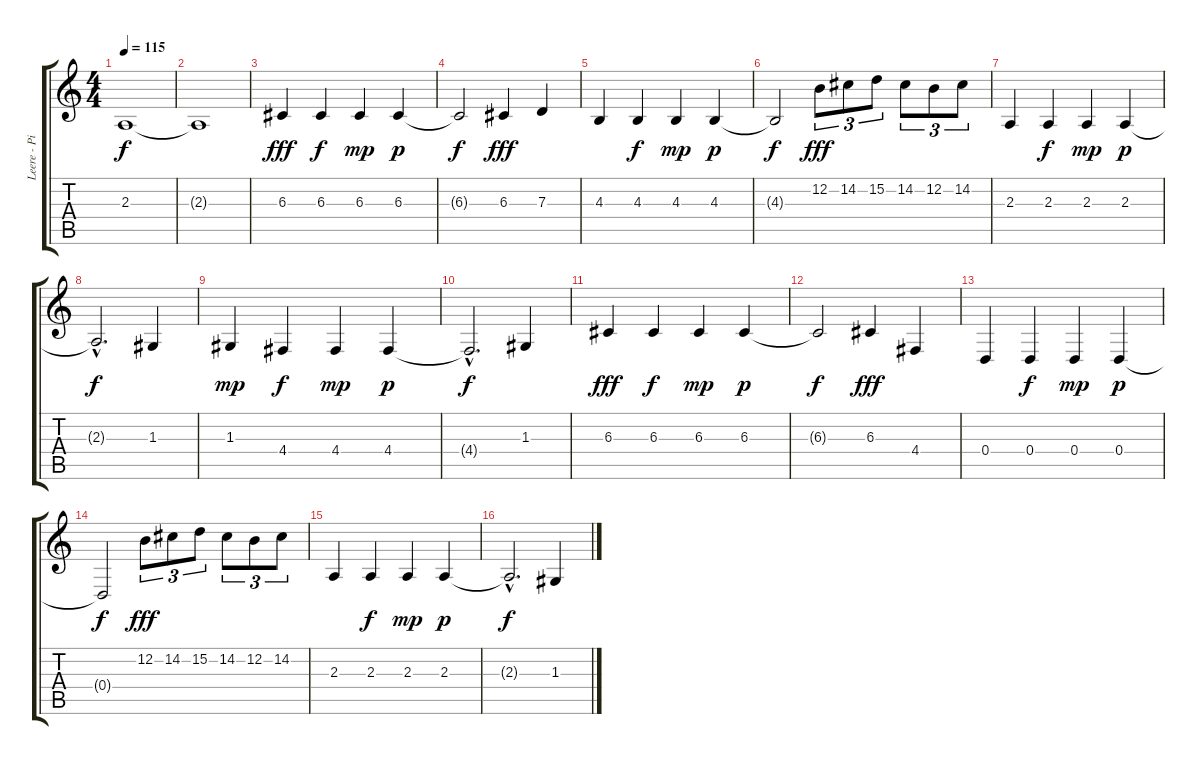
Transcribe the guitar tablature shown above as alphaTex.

\track ("Leere - Piano Right Hand" "Leere - Pi") {instrument brightacousticpiano}
\staff {score tabs}
\tuning (E4 B3 G3 D3 A2 E2) {hide}
\ts (4 4)
\tempo 115
\clef g2
\ks c
2.3{t}.1{dy f} |
2.3{t}.1 |
6.3.4{dy fff} 6.3.4{dy f} 6.3.4{dy mp} 6.3.4{dy p} |
6.3{t}.2{dy f} 6.3.4{dy fff} 7.3.4 |
4.3.4 4.3.4{dy f} 4.3.4{dy mp} 4.3.4{dy p} |
4.3{t}.2{dy f} 12.2.8{tu (3 2) dy fff} 14.2.8{tu (3 2)} 15.2.8{tu (3 2)} 14.2.8{tu (3 2)} 12.2.8{tu (3 2)} 14.2.8{tu (3 2)} |
2.3.4 2.3.4{dy f} 2.3.4{dy mp} 2.3.4{dy p} |
2.3{hac t}.2{d dy f} 1.3.4 |
1.3.4{dy mp} 4.4.4{dy f} 4.4.4{dy mp} 4.4.4{dy p} |
4.4{hac t}.2{d dy f} 1.3.4 |
6.3.4{dy fff} 6.3.4{dy f} 6.3.4{dy mp} 6.3.4{dy p} |
6.3{t}.2{dy f} 6.3.4{dy fff} 4.4.4 |
0.4.4 0.4.4{dy f} 0.4.4{dy mp} 0.4.4{dy p} |
0.4{t}.2{dy f} 12.2.8{tu (3 2) dy fff} 14.2.8{tu (3 2)} 15.2.8{tu (3 2)} 14.2.8{tu (3 2)} 12.2.8{tu (3 2)} 14.2.8{tu (3 2)} |
2.3.4 2.3.4{dy f} 2.3.4{dy mp} 2.3.4{dy p} |
2.3{hac t}.2{d dy f} 1.3.4
